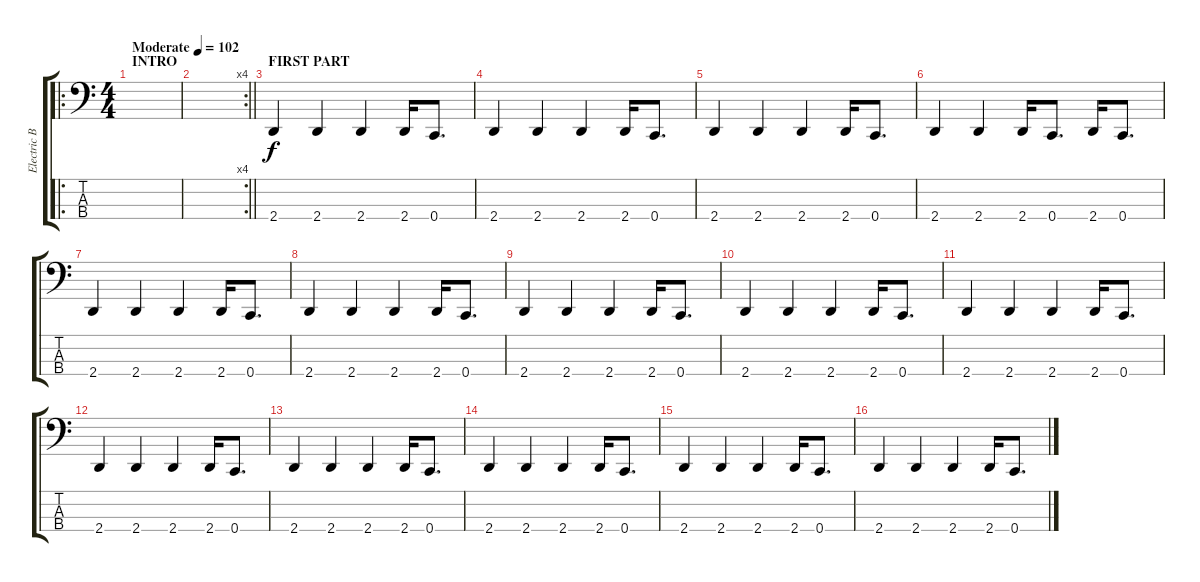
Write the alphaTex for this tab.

\track ("Electric Bass" "Electric B") {instrument electricbasspick}
\staff {score tabs}
\tuning (F2 C2 G1 C1) {hide}
\ro
\ts (4 4)
\section ("" "INTRO")
\tempo (102 "Moderate")
\clef f4
\ks c
|
\rc 4
\barLineRight lightlight
|
\section ("" "FIRST PART")
2.4.4 2.4.4 2.4.4 2.4.16 0.4.8{d} |
2.4.4 2.4.4 2.4.4 2.4.16 0.4.8{d} |
2.4.4 2.4.4 2.4.4 2.4.16 0.4.8{d} |
2.4.4 2.4.4 2.4.16 0.4.8{d} 2.4.16 0.4.8{d} |
2.4.4 2.4.4 2.4.4 2.4.16 0.4.8{d} |
2.4.4 2.4.4 2.4.4 2.4.16 0.4.8{d} |
2.4.4 2.4.4 2.4.4 2.4.16 0.4.8{d} |
2.4.4 2.4.4 2.4.4 2.4.16 0.4.8{d} |
2.4.4 2.4.4 2.4.4 2.4.16 0.4.8{d} |
2.4.4 2.4.4 2.4.4 2.4.16 0.4.8{d} |
2.4.4 2.4.4 2.4.4 2.4.16 0.4.8{d} |
2.4.4 2.4.4 2.4.4 2.4.16 0.4.8{d} |
2.4.4 2.4.4 2.4.4 2.4.16 0.4.8{d} |
2.4.4 2.4.4 2.4.4 2.4.16 0.4.8{d}
